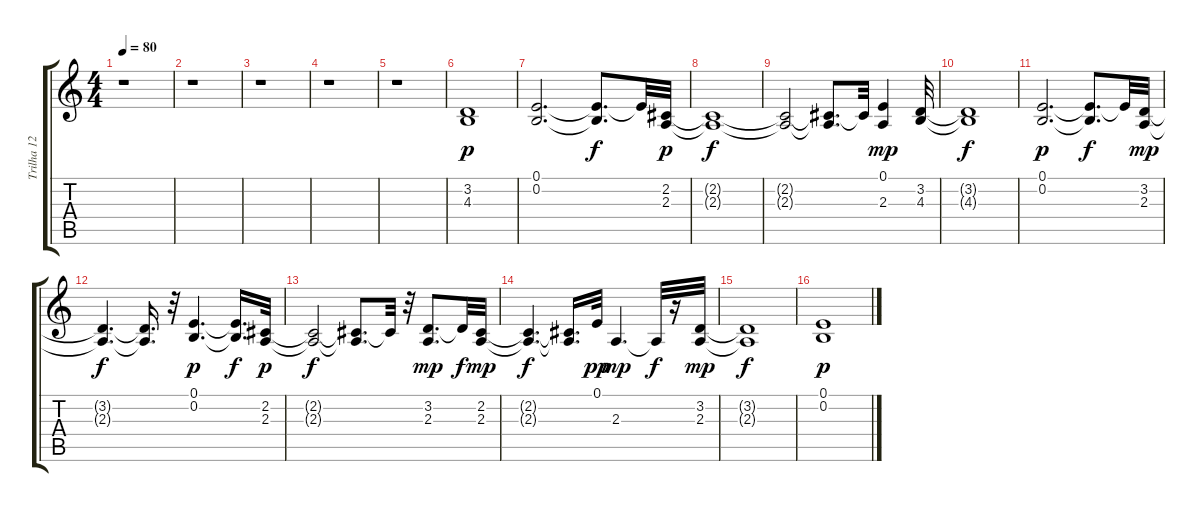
\track ("Trilha 12" "Trilha 12") {instrument stringensemble2}
\staff {score tabs}
\tuning (E4 B3 G3 D3 A2 E2) {hide}
\ts (4 4)
\tempo 80
\clef g2
\ks c
r.1{dy f} |
r.1 |
r.1 |
r.1 |
r.1 |
(3.2 4.3).1{dy p} |
(0.1 0.2).2{d} (0.1{t} 0.2{t}).8{d dy f} 0.1{t}.32 (2.2 2.3).32{dy p} |
(2.2{t} 2.3{t}).1{dy f} |
(2.2{t} 2.3{t}).2 (2.2{t} 2.3{t}).8{d} 2.2{t}.32 (0.1 2.3).4{dy mp} (3.2 4.3).32 |
(3.2{t} 4.3{t}).1{dy f} |
(0.1 0.2).2{d dy p} (0.1{t} 0.2{t}).8{d dy f} 0.1{t}.32 (3.2 2.3).32{dy mp} |
(3.2{t} 2.3{t}).4{d dy f} (3.2{t} 2.3{t}).16{d} r.32 (0.1 0.2).4{d dy p} (0.1{t} 0.2{t}).16{d dy f} (2.2 2.3).32{dy p} |
(2.2{t} 2.3{t}).2{dy f} (2.2{t} 2.3{t}).8{d} 2.2{t}.32 r.32 (3.2 2.3).8{d dy mp} 3.2{t}.32{dy f} (2.2 2.3).32{dy mp} |
(2.2{t} 2.3{t}).4{d dy f} (2.2{t} 2.3{t}).16{d} 0.1.32{dy pp} 2.3.4{d dy mp} 2.3{t}.32{dy f} r.16 (3.2 2.3).32{dy mp} |
(3.2{t} 2.3{t}).1{dy f} |
(0.1 0.2).1{dy p}
